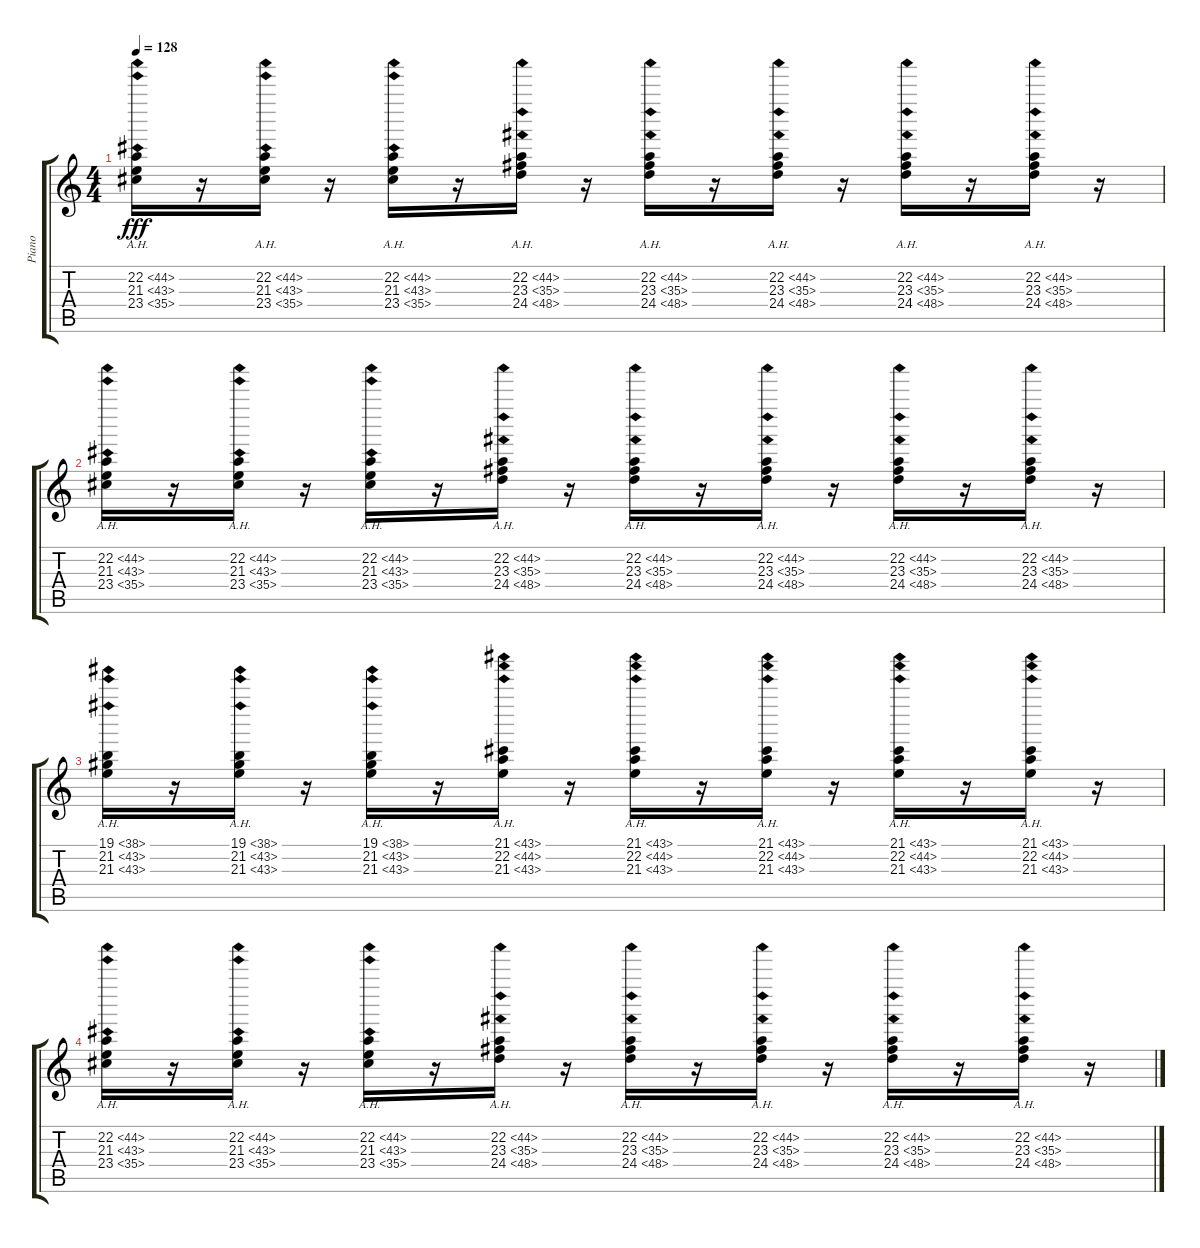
\track ("Piano" "Piano") {instrument acousticgrandpiano}
\staff {score tabs}
\tuning (E4 B3 G3 D3 A2 E2) {hide}
\ts (4 4)
\tempo 128
\clef g2
\ks c
(22.2{ah 22} 21.3{ah 22} 23.4{ah 12}).16{dy fff} r.16 (22.2{ah 22} 21.3{ah 22} 23.4{ah 12}).16 r.16 (22.2{ah 22} 21.3{ah 22} 23.4{ah 12}).16 r.16 (22.2{ah 22} 23.3{ah 12} 24.4{ah 24}).16 r.16 (22.2{ah 22} 23.3{ah 12} 24.4{ah 24}).16 r.16 (22.2{ah 22} 23.3{ah 12} 24.4{ah 24}).16 r.16 (22.2{ah 22} 23.3{ah 12} 24.4{ah 24}).16 r.16 (22.2{ah 22} 23.3{ah 12} 24.4{ah 24}).16 r.16 |
(22.2{ah 22} 21.3{ah 22} 23.4{ah 12}).16 r.16 (22.2{ah 22} 21.3{ah 22} 23.4{ah 12}).16 r.16 (22.2{ah 22} 21.3{ah 22} 23.4{ah 12}).16 r.16 (22.2{ah 22} 23.3{ah 12} 24.4{ah 24}).16 r.16 (22.2{ah 22} 23.3{ah 12} 24.4{ah 24}).16 r.16 (22.2{ah 22} 23.3{ah 12} 24.4{ah 24}).16 r.16 (22.2{ah 22} 23.3{ah 12} 24.4{ah 24}).16 r.16 (22.2{ah 22} 23.3{ah 12} 24.4{ah 24}).16 r.16 |
(19.1{ah 19} 21.2{ah 22} 21.3{ah 22}).16 r.16 (19.1{ah 19} 21.2{ah 22} 21.3{ah 22}).16 r.16 (19.1{ah 19} 21.2{ah 22} 21.3{ah 22}).16 r.16 (21.1{ah 22} 22.2{ah 22} 21.3{ah 22}).16 r.16 (21.1{ah 22} 22.2{ah 22} 21.3{ah 22}).16 r.16 (21.1{ah 22} 22.2{ah 22} 21.3{ah 22}).16 r.16 (21.1{ah 22} 22.2{ah 22} 21.3{ah 22}).16 r.16 (21.1{ah 22} 22.2{ah 22} 21.3{ah 22}).16 r.16 |
(22.2{ah 22} 21.3{ah 22} 23.4{ah 12}).16 r.16 (22.2{ah 22} 21.3{ah 22} 23.4{ah 12}).16 r.16 (22.2{ah 22} 21.3{ah 22} 23.4{ah 12}).16 r.16 (22.2{ah 22} 23.3{ah 12} 24.4{ah 24}).16 r.16 (22.2{ah 22} 23.3{ah 12} 24.4{ah 24}).16 r.16 (22.2{ah 22} 23.3{ah 12} 24.4{ah 24}).16 r.16 (22.2{ah 22} 23.3{ah 12} 24.4{ah 24}).16 r.16 (22.2{ah 22} 23.3{ah 12} 24.4{ah 24}).16 r.16
